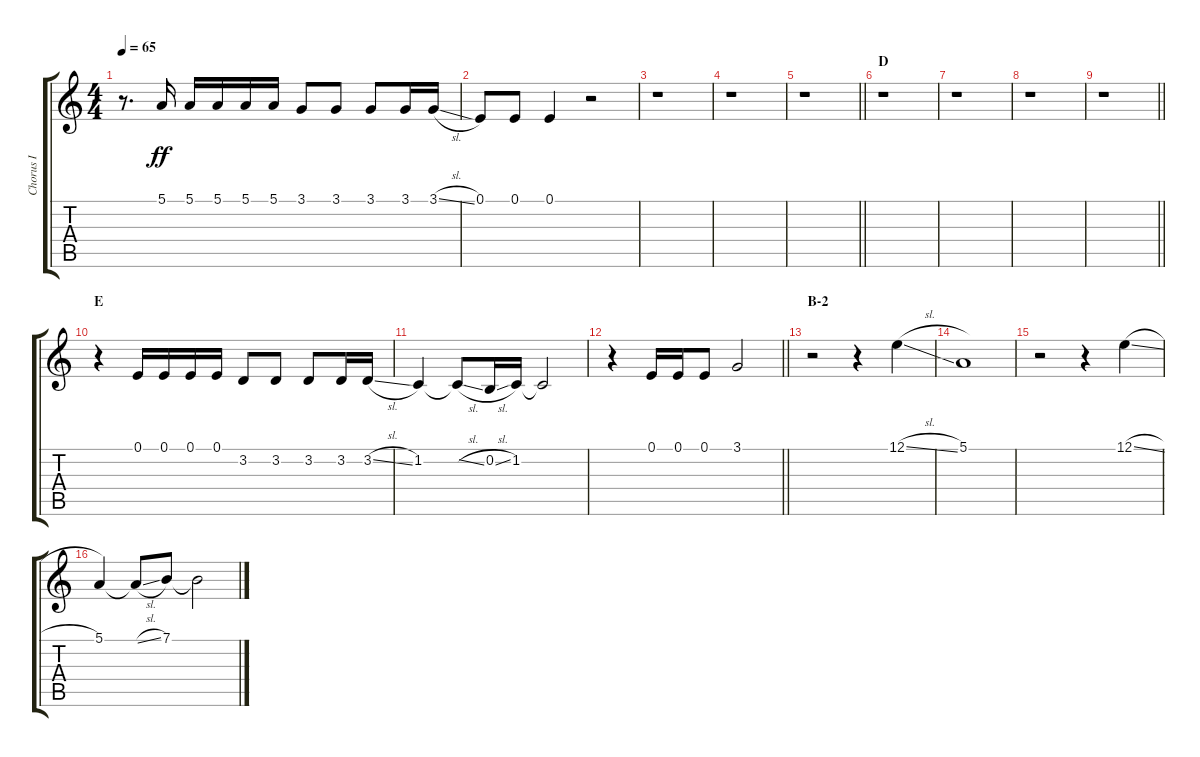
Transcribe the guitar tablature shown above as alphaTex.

\track ("Chorus I" "Chorus I") {instrument voiceoohs}
\staff {score tabs}
\tuning (E4 B3 G3 D3 A2 E2) {hide}
\ts (4 4)
\tempo 65
\clef g2
\ks c
r.8{d dy ff} 5.1.16 5.1.16 5.1.16 5.1.16 5.1.16 3.1.8 3.1.8 3.1.8 3.1.16 3.1{sl}.16 |
0.1.8 0.1.8 0.1.4 r.2 |
r.1 |
r.1 |
\barLineRight lightlight
r.1 |
\section ("" "D")
r.1 |
r.1 |
r.1 |
\barLineRight lightlight
r.1 |
\section ("" "E")
r.4 0.1.16 0.1.16 0.1.16 0.1.16 3.2.8 3.2.8 3.2.8 3.2.16 3.2{sl}.16 |
1.2.4 1.2{sl t}.8 0.2{sl}.16 1.2.16 1.2{t}.2 |
\barLineRight lightlight
r.4 0.1.16 0.1.16 0.1.8 3.1.2 |
\section ("" "B-2")
r.2 r.4 12.1{sl}.4 |
5.1.1 |
r.2 r.4 12.1{sl}.4 |
5.1.4 5.1{sl t}.8 7.1.8 7.1{t}.2
